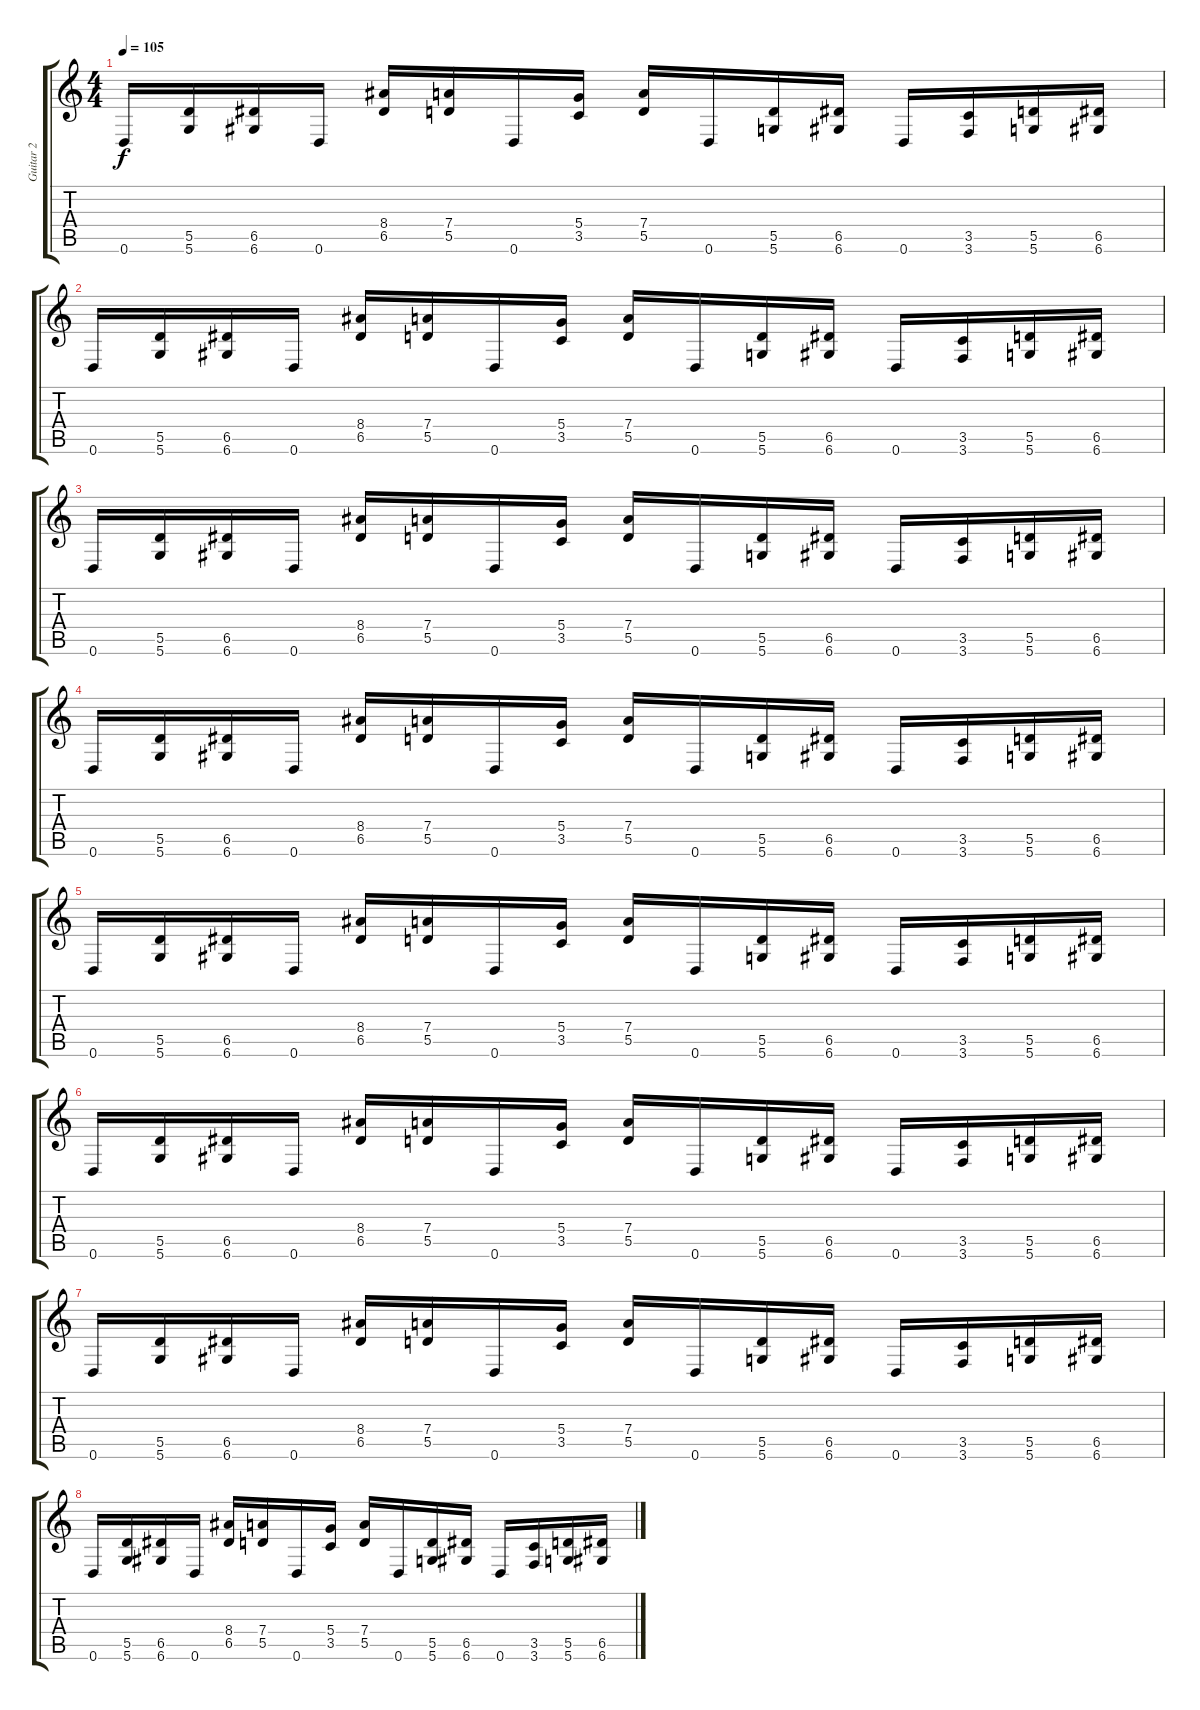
\track ("Guitar 2" "Guitar 2") {instrument distortionguitar}
\staff {score tabs}
\tuning (E4 B3 G3 D3 A2 D2) {hide}
\ts (4 4)
\tempo 105
\clef g2
\ks c
0.6.16{dy f} (5.5 5.6).16 (6.5 6.6).16 0.6.16 (8.4 6.5).16 (7.4 5.5).16 0.6.16 (5.4 3.5).16 (7.4 5.5).16 0.6.16 (5.5 5.6).16 (6.5 6.6).16 0.6.16 (3.5 3.6).16 (5.5 5.6).16 (6.5 6.6).16 |
0.6.16 (5.5 5.6).16 (6.5 6.6).16 0.6.16 (8.4 6.5).16 (7.4 5.5).16 0.6.16 (5.4 3.5).16 (7.4 5.5).16 0.6.16 (5.5 5.6).16 (6.5 6.6).16 0.6.16 (3.5 3.6).16 (5.5 5.6).16 (6.5 6.6).16 |
0.6.16 (5.5 5.6).16 (6.5 6.6).16 0.6.16 (8.4 6.5).16 (7.4 5.5).16 0.6.16 (5.4 3.5).16 (7.4 5.5).16 0.6.16 (5.5 5.6).16 (6.5 6.6).16 0.6.16 (3.5 3.6).16 (5.5 5.6).16 (6.5 6.6).16 |
0.6.16 (5.5 5.6).16 (6.5 6.6).16 0.6.16 (8.4 6.5).16 (7.4 5.5).16 0.6.16 (5.4 3.5).16 (7.4 5.5).16 0.6.16 (5.5 5.6).16 (6.5 6.6).16 0.6.16 (3.5 3.6).16 (5.5 5.6).16 (6.5 6.6).16 |
0.6.16 (5.5 5.6).16 (6.5 6.6).16 0.6.16 (8.4 6.5).16 (7.4 5.5).16 0.6.16 (5.4 3.5).16 (7.4 5.5).16 0.6.16 (5.5 5.6).16 (6.5 6.6).16 0.6.16 (3.5 3.6).16 (5.5 5.6).16 (6.5 6.6).16 |
0.6.16 (5.5 5.6).16 (6.5 6.6).16 0.6.16 (8.4 6.5).16 (7.4 5.5).16 0.6.16 (5.4 3.5).16 (7.4 5.5).16 0.6.16 (5.5 5.6).16 (6.5 6.6).16 0.6.16 (3.5 3.6).16 (5.5 5.6).16 (6.5 6.6).16 |
0.6.16 (5.5 5.6).16 (6.5 6.6).16 0.6.16 (8.4 6.5).16 (7.4 5.5).16 0.6.16 (5.4 3.5).16 (7.4 5.5).16 0.6.16 (5.5 5.6).16 (6.5 6.6).16 0.6.16 (3.5 3.6).16 (5.5 5.6).16 (6.5 6.6).16 |
0.6.16 (5.5 5.6).16 (6.5 6.6).16 0.6.16 (8.4 6.5).16 (7.4 5.5).16 0.6.16 (5.4 3.5).16 (7.4 5.5).16 0.6.16 (5.5 5.6).16 (6.5 6.6).16 0.6.16 (3.5 3.6).16 (5.5 5.6).16 (6.5 6.6).16
